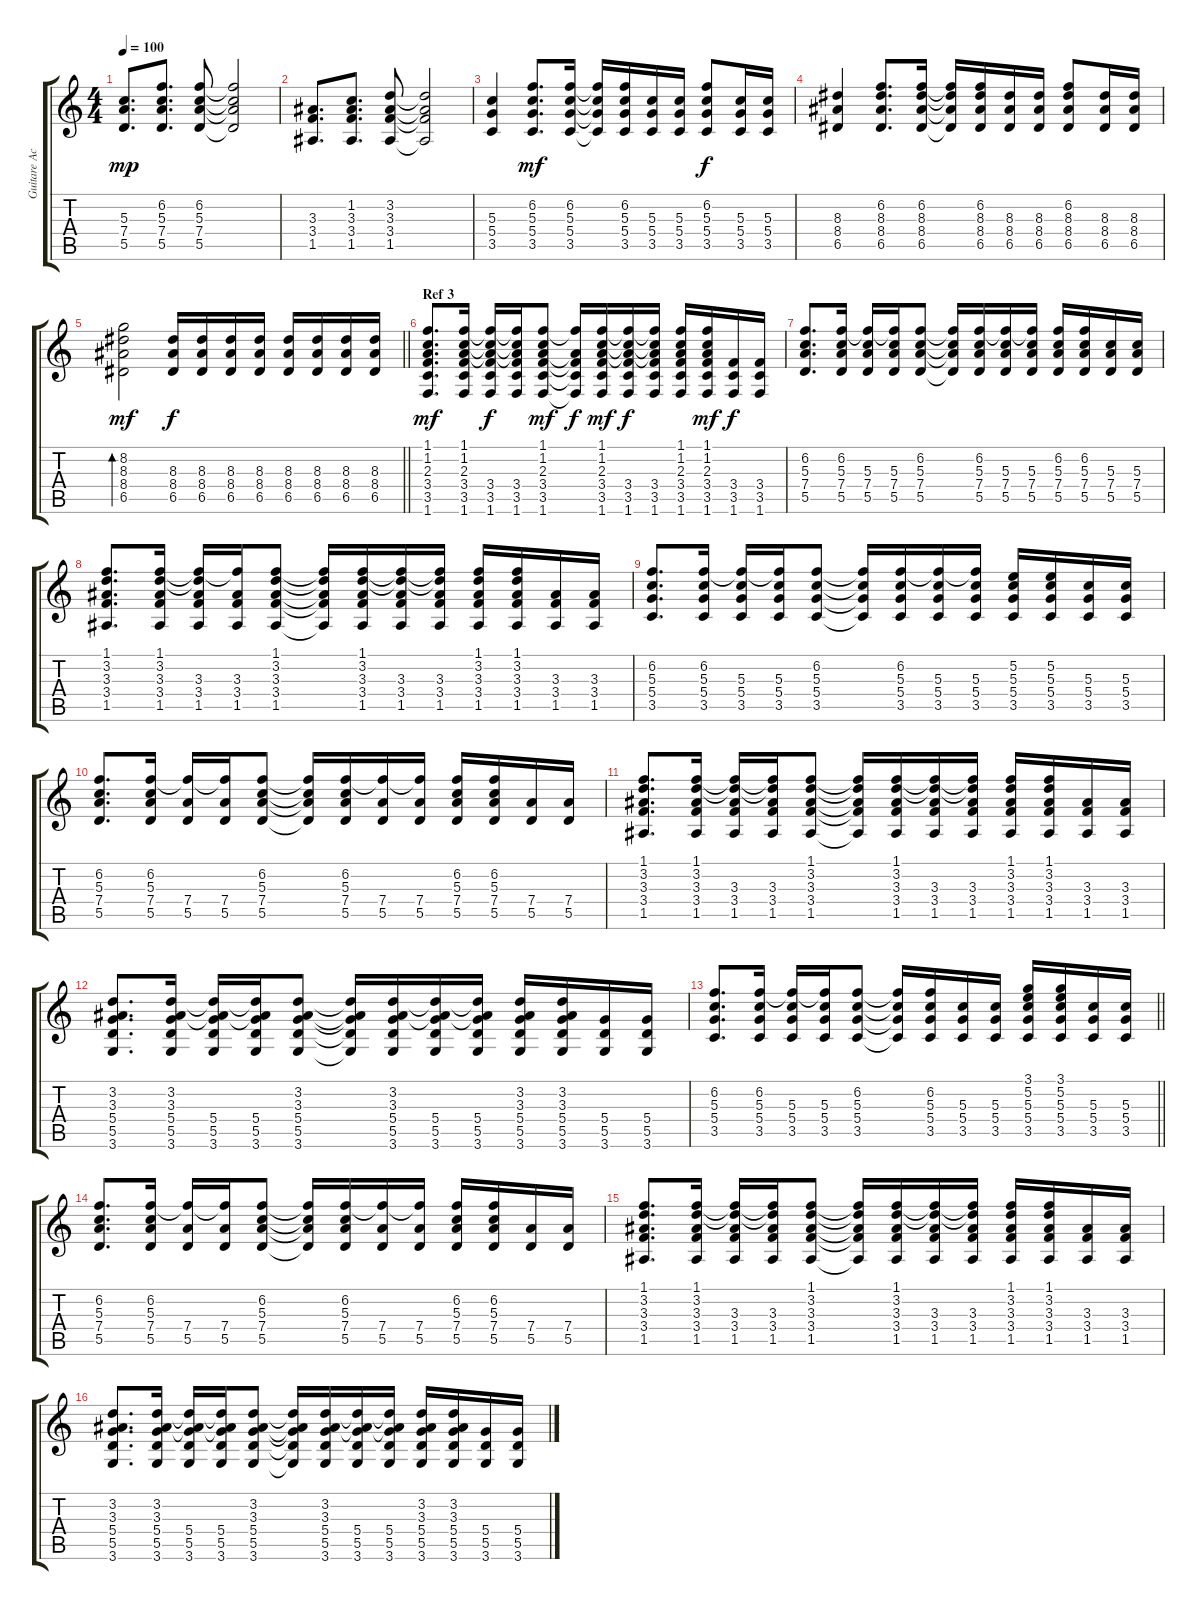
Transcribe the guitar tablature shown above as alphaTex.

\track ("Guitare Ac." "Guitare Ac") {instrument acousticguitarsteel}
\staff {score tabs}
\tuning (E4 B3 G3 D3 A2 E2) {hide}
\ts (4 4)
\tempo 100
\clef g2
\ks c
(5.3 7.4 5.5).8{d dy mp} (6.2 5.3 7.4 5.5).8{d} (6.2 5.3 7.4 5.5).8 (6.2{t} 5.3{t} 7.4{t} 5.5{t}).2 |
(3.3 3.4 1.5).8{d} (1.2 3.3 3.4 1.5).8{d} (3.2 3.3 3.4 1.5).8 (3.2{t} 3.3{t} 3.4{t} 1.5{t}).2 |
(5.3 5.4 3.5).4 (6.2 5.3 5.4 3.5).8{d dy mf} (6.2 5.3 5.4 3.5).16 (6.2{t} 5.3{t} 5.4{t} 3.5{t}).16 (6.2 5.3 5.4 3.5).16 (5.3 5.4 3.5).16 (5.3 5.4 3.5).16 (6.2 5.3 5.4 3.5).8{dy f} (5.3 5.4 3.5).16 (5.3 5.4 3.5).16 |
(8.3 8.4 6.5).4 (6.2 8.3 8.4 6.5).8{d} (6.2 8.3 8.4 6.5).16 (6.2{t} 8.3{t} 8.4{t} 6.5{t}).16 (6.2 8.3 8.4 6.5).16 (8.3 8.4 6.5).16 (8.3 8.4 6.5).16 (6.2 8.3 8.4 6.5).8 (8.3 8.4 6.5).16 (8.3 8.4 6.5).16 |
\barLineRight lightlight
(8.2 8.3 8.4 6.5).2{bd 120 dy mf} (8.3 8.4 6.5).16{dy f} (8.3 8.4 6.5).16 (8.3 8.4 6.5).16 (8.3 8.4 6.5).16 (8.3 8.4 6.5).16 (8.3 8.4 6.5).16 (8.3 8.4 6.5).16 (8.3 8.4 6.5).16 |
\section ("" "Ref 3")
(1.1 1.2 2.3 3.4 3.5 1.6).8{d dy mf} (1.1 1.2 2.3 3.4 3.5 1.6).16 (1.1{t} 1.2{t} 2.3{t} 3.4 3.5 1.6).16{dy f} (1.1{t} 1.2{t} 2.3{t} 3.4 3.5 1.6).16 (1.1 1.2 2.3 3.4 3.5 1.6).8{dy mf} (1.1{t} 2.3{t} 3.4{t} 3.5{t} 1.6{t}).16{dy f} (1.1 1.2 2.3 3.4 3.5 1.6).16{dy mf} (1.1{t} 1.2{t} 2.3{t} 3.4 3.5 1.6).16{dy f} (1.1{t} 1.2{t} 2.3{t} 3.4 3.5 1.6).16 (1.1 1.2 2.3 3.4 3.5 1.6).16 (1.1 1.2 2.3 3.4 3.5 1.6).16{dy mf} (3.4 3.5 1.6).16{dy f} (3.4 3.5 1.6).16 |
(6.2 5.3 7.4 5.5).8{d} (6.2 5.3 7.4 5.5).16 (6.2{t} 5.3 7.4 5.5).16 (6.2{t} 5.3 7.4 5.5).16 (6.2 5.3 7.4 5.5).8 (6.2{t} 5.3{t} 7.4{t} 5.5{t}).16 (6.2 5.3 7.4 5.5).16 (6.2{t} 5.3 7.4 5.5).16 (6.2{t} 5.3 7.4 5.5).16 (6.2 5.3 7.4 5.5).16 (6.2 5.3 7.4 5.5).16 (5.3 7.4 5.5).16 (5.3 7.4 5.5).16 |
(1.1 3.2 3.3 3.4 1.5).8{d} (1.1 3.2 3.3 3.4 1.5).16 (1.1{t} 3.2{t} 3.3 3.4 1.5).16 (1.1{t} 3.3 3.4 1.5).16 (1.1 3.2 3.3 3.4 1.5).8 (1.1{t} 3.2{t} 3.3{t} 3.4{t} 1.5{t}).16 (1.1 3.2 3.3 3.4 1.5).16 (1.1{t} 3.2{t} 3.3 3.4 1.5).16 (1.1{t} 3.2{t} 3.3 3.4 1.5).16 (1.1 3.2 3.3 3.4 1.5).16 (1.1 3.2 3.3 3.4 1.5).16 (3.3 3.4 1.5).16 (3.3 3.4 1.5).16 |
(6.2 5.3 5.4 3.5).8{d} (6.2 5.3 5.4 3.5).16 (6.2{t} 5.3 5.4 3.5).16 (6.2{t} 5.3 5.4 3.5).16 (6.2 5.3 5.4 3.5).8 (6.2{t} 5.3{t} 5.4{t} 3.5{t}).16 (6.2 5.3 5.4 3.5).16 (6.2{t} 5.3 5.4 3.5).16 (6.2{t} 5.3 5.4 3.5).16 (5.2 5.3 5.4 3.5).16 (5.2 5.3 5.4 3.5).16 (5.3 5.4 3.5).16 (5.3 5.4 3.5).16 |
(6.2 5.3 7.4 5.5).8{d} (6.2 5.3 7.4 5.5).16 (6.2{t} 7.4 5.5).16 (6.2{t} 7.4 5.5).16 (6.2 5.3 7.4 5.5).8 (6.2{t} 5.3{t} 7.4{t} 5.5{t}).16 (6.2 5.3 7.4 5.5).16 (6.2{t} 7.4 5.5).16 (6.2{t} 7.4 5.5).16 (6.2 5.3 7.4 5.5).16 (6.2 5.3 7.4 5.5).16 (7.4 5.5).16 (7.4 5.5).16 |
(1.1 3.2 3.3 3.4 1.5).8{d} (1.1 3.2 3.3 3.4 1.5).16 (1.1{t} 3.2{t} 3.3 3.4 1.5).16 (1.1{t} 3.2{t} 3.3 3.4 1.5).16 (1.1 3.2 3.3 3.4 1.5).8 (1.1{t} 3.2{t} 3.3{t} 3.4{t} 1.5{t}).16 (1.1 3.2 3.3 3.4 1.5).16 (1.1{t} 3.2{t} 3.3 3.4 1.5).16 (1.1{t} 3.2{t} 3.3 3.4 1.5).16 (1.1 3.2 3.3 3.4 1.5).16 (1.1 3.2 3.3 3.4 1.5).16 (3.3 3.4 1.5).16 (3.3 3.4 1.5).16 |
(3.2 3.3 5.4 5.5 3.6).8{d} (3.2 3.3 5.4 5.5 3.6).16 (3.2{t} 3.3{t} 5.4 5.5 3.6).16 (3.2{t} 3.3{t} 5.4 5.5 3.6).16 (3.2 3.3 5.4 5.5 3.6).8 (3.2{t} 3.3{t} 5.4{t} 5.5{t} 3.6{t}).16 (3.2 3.3 5.4 5.5 3.6).16 (3.2{t} 3.3{t} 5.4 5.5 3.6).16 (3.2{t} 3.3{t} 5.4 5.5 3.6).16 (3.2 3.3 5.4 5.5 3.6).16 (3.2 3.3 5.4 5.5 3.6).16 (5.4 5.5 3.6).16 (5.4 5.5 3.6).16 |
\barLineRight lightlight
(6.2 5.3 5.4 3.5).8{d} (6.2 5.3 5.4 3.5).16 (6.2{t} 5.3 5.4 3.5).16 (6.2{t} 5.3 5.4 3.5).16 (6.2 5.3 5.4 3.5).8 (6.2{t} 5.3{t} 5.4{t} 3.5{t}).16 (6.2 5.3 5.4 3.5).16 (5.3 5.4 3.5).16 (5.3 5.4 3.5).16 (3.1 5.2 5.3 5.4 3.5).16 (3.1 5.2 5.3 5.4 3.5).16 (5.3 5.4 3.5).16 (5.3 5.4 3.5).16 |
(6.2 5.3 7.4 5.5).8{d} (6.2 5.3 7.4 5.5).16 (6.2{t} 7.4 5.5).16 (6.2{t} 7.4 5.5).16 (6.2 5.3 7.4 5.5).8 (6.2{t} 5.3{t} 7.4{t} 5.5{t}).16 (6.2 5.3 7.4 5.5).16 (6.2{t} 7.4 5.5).16 (6.2{t} 7.4 5.5).16 (6.2 5.3 7.4 5.5).16 (6.2 5.3 7.4 5.5).16 (7.4 5.5).16 (7.4 5.5).16 |
(1.1 3.2 3.3 3.4 1.5).8{d} (1.1 3.2 3.3 3.4 1.5).16 (1.1{t} 3.2{t} 3.3 3.4 1.5).16 (1.1{t} 3.2{t} 3.3 3.4 1.5).16 (1.1 3.2 3.3 3.4 1.5).8 (1.1{t} 3.2{t} 3.3{t} 3.4{t} 1.5{t}).16 (1.1 3.2 3.3 3.4 1.5).16 (1.1{t} 3.2{t} 3.3 3.4 1.5).16 (1.1{t} 3.2{t} 3.3 3.4 1.5).16 (1.1 3.2 3.3 3.4 1.5).16 (1.1 3.2 3.3 3.4 1.5).16 (3.3 3.4 1.5).16 (3.3 3.4 1.5).16 |
(3.2 3.3 5.4 5.5 3.6).8{d} (3.2 3.3 5.4 5.5 3.6).16 (3.2{t} 3.3{t} 5.4 5.5 3.6).16 (3.2{t} 3.3{t} 5.4 5.5 3.6).16 (3.2 3.3 5.4 5.5 3.6).8 (3.2{t} 3.3{t} 5.4{t} 5.5{t} 3.6{t}).16 (3.2 3.3 5.4 5.5 3.6).16 (3.2{t} 3.3{t} 5.4 5.5 3.6).16 (3.2{t} 3.3{t} 5.4 5.5 3.6).16 (3.2 3.3 5.4 5.5 3.6).16 (3.2 3.3 5.4 5.5 3.6).16 (5.4 5.5 3.6).16 (5.4 5.5 3.6).16
